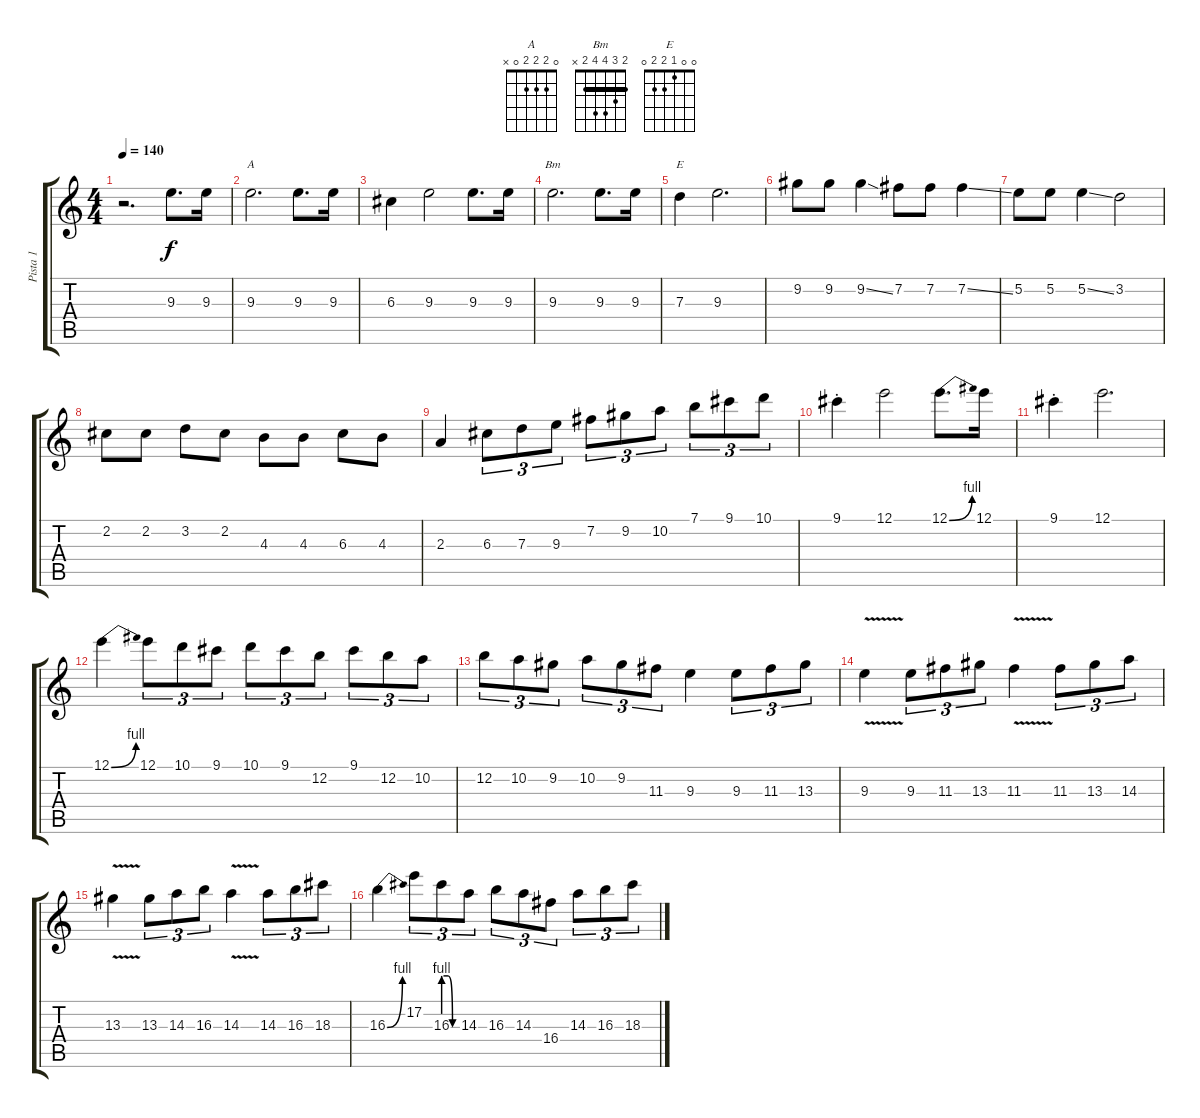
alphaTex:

\track ("Pista 1" "Pista 1") {instrument acousticguitarnylon}
\staff {score tabs}
\tuning (E4 B3 G3 D3 A2 E2) {hide}
\chord ("A" 0 2 2 2 0 x)
\chord ("Bm" 2 3 4 4 2 x) {barre 2}
\chord ("E" 0 0 1 2 2 0)
\ts (4 4)
\tempo 140
\clef g2
\ks c
r.2{d dy f instrument acousticguitarnylon} 9.3.8{d} 9.3.16 |
9.3.2{d ch "A"} 9.3.8{d} 9.3.16 |
6.3.4 9.3.2 9.3.8{d} 9.3.16 |
9.3.2{d ch "Bm"} 9.3.8{d} 9.3.16 |
7.3.4{ch "E"} 9.3.2{d} |
9.2.8 9.2.8 9.2{ss}.4 7.2.8 7.2.8 7.2{ss}.4 |
5.2.8 5.2.8 5.2{ss}.4 3.2.2 |
2.2.8 2.2.8 3.2.8 2.2.8 4.3.8 4.3.8 6.3.8 4.3.8 |
2.3.4 6.3.8{tu (3 2)} 7.3.8{tu (3 2)} 9.3.8{tu (3 2)} 7.2.8{tu (3 2)} 9.2.8{tu (3 2)} 10.2.8{tu (3 2)} 7.1.8{tu (3 2)} 9.1.8{tu (3 2)} 10.1.8{tu (3 2)} |
9.1{st}.4 12.1.2 12.1{be (bend 0 0 60 4)}.8{d} 12.1.16 |
9.1{st}.4 12.1.2{d} |
12.1{be (bend 0 0 60 4)}.4 12.1.8{tu (3 2)} 10.1.8{tu (3 2)} 9.1.8{tu (3 2)} 10.1.8{tu (3 2)} 9.1.8{tu (3 2)} 12.2.8{tu (3 2)} 9.1.8{tu (3 2)} 12.2.8{tu (3 2)} 10.2.8{tu (3 2)} |
12.2.8{tu (3 2)} 10.2.8{tu (3 2)} 9.2.8{tu (3 2)} 10.2.8{tu (3 2)} 9.2.8{tu (3 2)} 11.3.8{tu (3 2)} 9.3.4 9.3.8{tu (3 2)} 11.3.8{tu (3 2)} 13.3.8{tu (3 2)} |
9.3{v}.4 9.3.8{tu (3 2)} 11.3.8{tu (3 2)} 13.3.8{tu (3 2)} 11.3{v}.4 11.3.8{tu (3 2)} 13.3.8{tu (3 2)} 14.3.8{tu (3 2)} |
13.3{v}.4 13.3.8{tu (3 2)} 14.3.8{tu (3 2)} 16.3.8{tu (3 2)} 14.3{v}.4 14.3.8{tu (3 2)} 16.3.8{tu (3 2)} 18.3.8{tu (3 2)} |
16.3{be (bend 0 0 60 4)}.4 17.2.8{tu (3 2)} 16.3{be (custom 0 4 20 4 40 0 60 0)}.8{tu (3 2)} 14.3.8{tu (3 2)} 16.3.8{tu (3 2)} 14.3.8{tu (3 2)} 16.4.8{tu (3 2)} 14.3.8{tu (3 2)} 16.3.8{tu (3 2)} 18.3.8{tu (3 2)}
